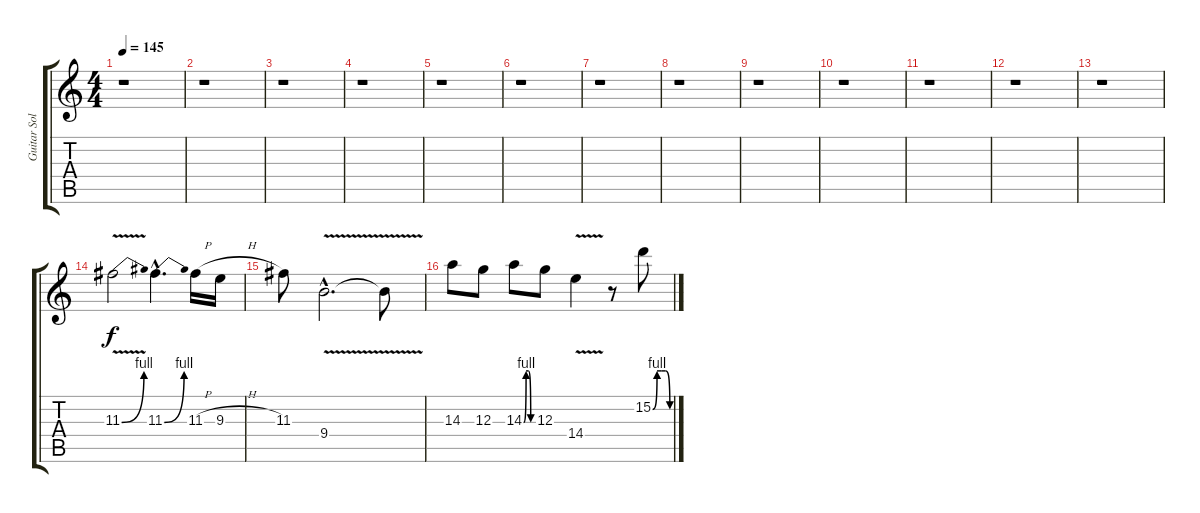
\track ("Guitar Solo 2" "Guitar Sol") {instrument overdrivenguitar}
\staff {score tabs}
\tuning (E4 B3 G3 D3 A2 E2) {hide}
\ts (4 4)
\tempo 145
\clef g2
\ks c
r.1{dy f} |
r.1 |
r.1 |
r.1 |
r.1 |
r.1 |
r.1 |
r.1 |
r.1 |
r.1 |
r.1 |
r.1 |
r.1 |
11.3{be (bend 0 0 60 4) v}.2 11.3{be (bend 0 0 60 4) hac}.4{d} 11.3{h}.16 9.3{h}.16 |
11.3.8 9.4{v hac}.2{d} 9.4{t}.8 |
14.3.8 12.3.8 14.3{be (custom 0 0 15 4 30 4 45 0 60 0)}.8 12.3.8 14.4{v}.4 r.8 15.2{be (custom 0 0 15 4 30 4 45 4 60 0)}.8
